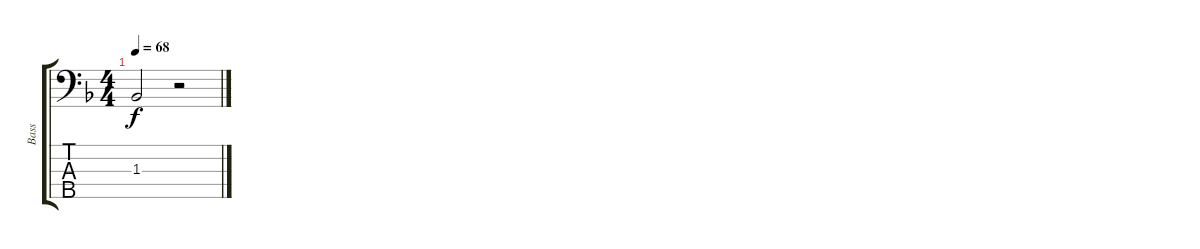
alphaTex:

\track ("Bass" "Bass") {instrument electricbassfinger}
\staff {score tabs}
\tuning (G2 D2 A1 E1 B0) {hide}
\ts (4 4)
\tempo 68
\clef f4
\ks f
1.3{t}.2{dy f} r.2
